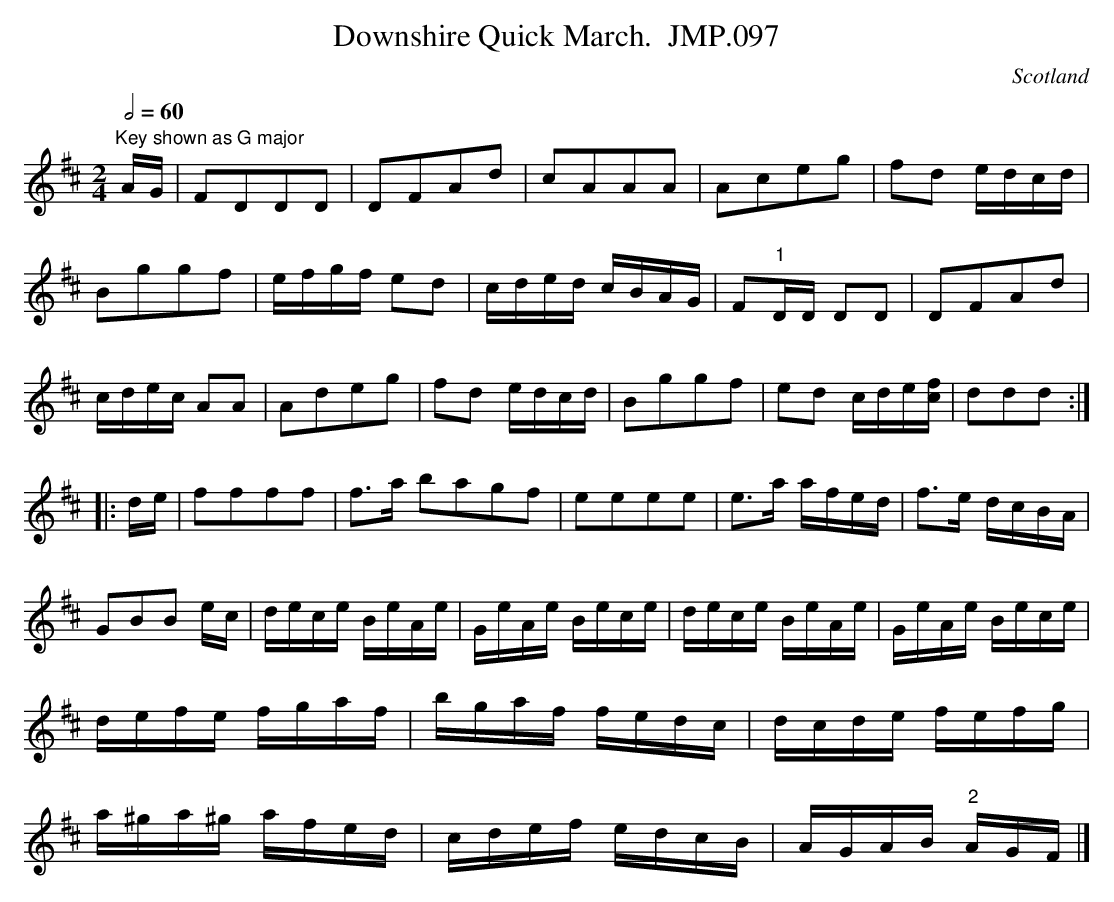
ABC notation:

X:1
T:Downshire Quick March.  JMP.097
L:1/8
M:2/4
O:Scotland
Q:1/2=60
K:D major
"Key shown as G major"A/G/ | FDDD |  DFAd |\
cAAA | Aceg | fd e/d/c/d/ |!
Bggf | e/f/g/f/ ed | c/d/e/d/ c/B/A/G/ |F"1"D/D/ DD | DFAd |!
c/d/e/c/ AA | Adeg |fd e/d/c/d/ | Bggf | ed c/d/e/[c/f/] |\
ddd :|!
|:d/e/ | ffff  | f>a bagf  | eeee | e>a a/f/e/d/ |\
f>e d/c/B/A/ | !
GBB e/c/ | d/e/c/e/ B/e/A/e/ |\
G/e/A/e/ B/e/c/e/ | d/e/c/e/ B/e/A/e/ |G/e/A/e/ B/e/c/e/ |!
d/e/f/e/ f/g/a/f/ |b/g/a/f/ f/e/d/c/ | d/c/d/e/ f/e/f/g/ |!
a/^g/a/^g/ a/f/e/d/ | c/d/e/f/ e/d/c/B/ | A/G/A/B/ "2"A/G/F/ |]
